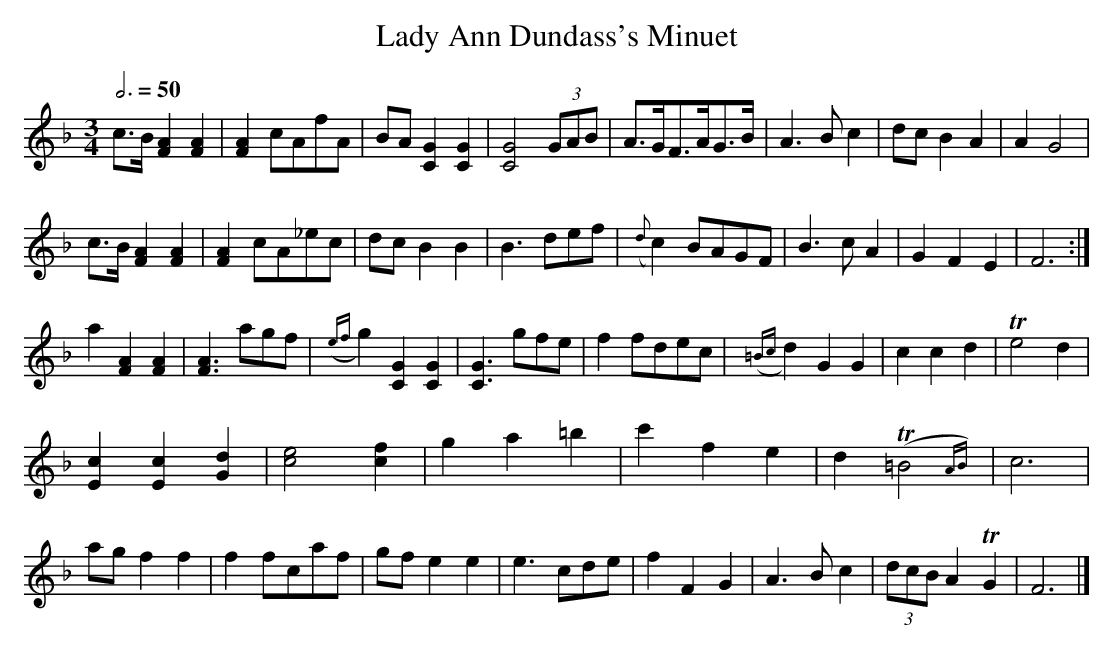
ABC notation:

X:1
T:Lady Ann Dundass's Minuet
M:3/4
L:1/8
Q:3/4=50
K:F
c>B [A2F2][A2F2]|[A2F2] cAfA |\
BA  [G2C2][G2C2]|[G4C4] (3GAB|    A>GF>AG>B|A3 B c2|dc B2 A2|A2 G4|
c>B [A2F2][A2F2]|[A2F2] cA_ec|\
dc   B2    B2   | B3      def|({d}c2)BAGF  |B3 c A2|G2 F2 E2|F6  :|
     a2   [A2F2][A2F2]|[A3F3]  agf  |\
({ef}g2)  [G2C2][G2C2]|[G3C3]  gfe  |f2 fdec |({=Bc}d2)G2G2|c2c2d2|Te4d2|
    [c2E2][c2E2][d2G2]|[e4c4] [f2c2]|\
g2 a2=b2|     c'2f2e2|d2 (T=B4{AB})|c6|
agf2f2|f2fcaf|gfe2e2|e3cde|\
f2F2G2|A3Bc2|(3dcB A2TG2|F6|]
